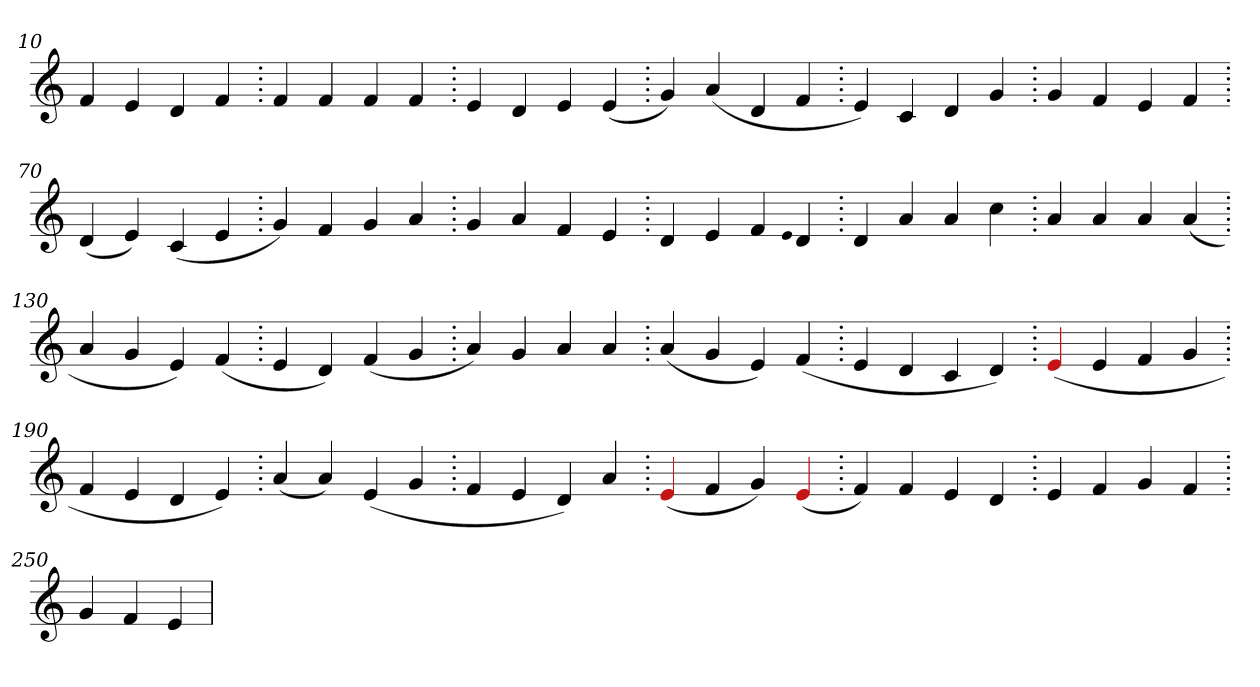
**kern
*part1
*staff1
*clefG2
=10.
4f
4e
4d
4f
=20.
4f
4f
4f
4f
=30.
4e
4d
4e
(>4e
=40.
4g)
(>4a
4d
4f
=50.
4e)
4c
4d
4g
=60.
4g
4f
4e
4f
=70.
(>4d
4e)
(>4c
4e
=80.
4g)
4f
4g
4a
=90.
4g
4a
4f
4e
=100.
4d
4e
4f
qqe
4d
=110.
4d
4a
4a
4cc
=120.
4a
4a
4a
(>4a
=130.
4a
4g
4e)
(>4f
=140.
4e
4d)
(>4f
4g
=150.
4a)
4g
4a
4a
=160.
(>4a
4g
4e)
(>4f
=170.
4e
4d
4c
4d)
=180.
(>4Re
4e
4f
4g
=190.
4f
4e
4d
4e)
=200.
(>4a
4a)
(>4e
4g
=210.
4f
4e
4d)
4a
=220.
(>4Re
4f
4g)
(>4Re
=230.
4f)
4f
4e
4d
=240.
4e
4f
4g
4f
=250.
4g
4f
4e
=
*-
